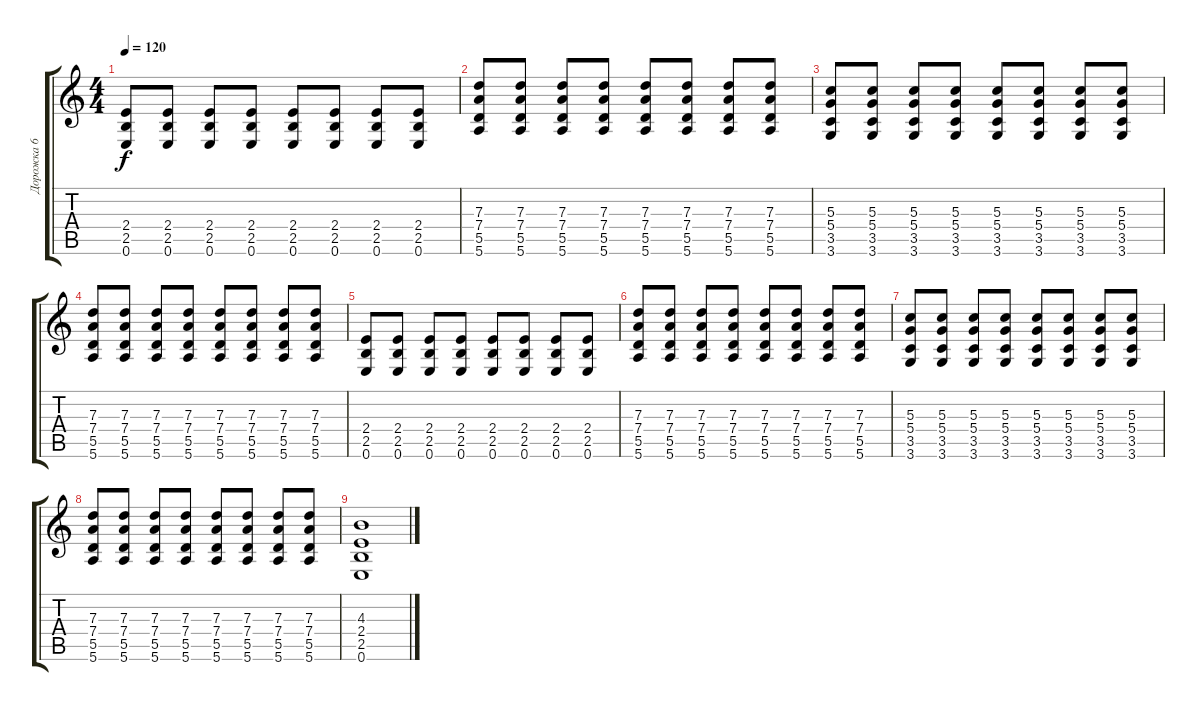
\track ("Дорожка 6" "Дорожка 6") {instrument distortionguitar}
\staff {score tabs}
\tuning (E4 B3 G3 D3 A2 E2) {hide}
\ts (4 4)
\tempo 120
\clef g2
\ks c
(2.4 2.5 0.6).8{dy f} (2.4 2.5 0.6).8 (2.4 2.5 0.6).8 (2.4 2.5 0.6).8 (2.4 2.5 0.6).8 (2.4 2.5 0.6).8 (2.4 2.5 0.6).8 (2.4 2.5 0.6).8 |
(7.3 7.4 5.5 5.6).8 (7.3 7.4 5.5 5.6).8 (7.3 7.4 5.5 5.6).8 (7.3 7.4 5.5 5.6).8 (7.3 7.4 5.5 5.6).8 (7.3 7.4 5.5 5.6).8 (7.3 7.4 5.5 5.6).8 (7.3 7.4 5.5 5.6).8 |
(5.3 5.4 3.5 3.6).8 (5.3 5.4 3.5 3.6).8 (5.3 5.4 3.5 3.6).8 (5.3 5.4 3.5 3.6).8 (5.3 5.4 3.5 3.6).8 (5.3 5.4 3.5 3.6).8 (5.3 5.4 3.5 3.6).8 (5.3 5.4 3.5 3.6).8 |
(7.3 7.4 5.5 5.6).8 (7.3 7.4 5.5 5.6).8 (7.3 7.4 5.5 5.6).8 (7.3 7.4 5.5 5.6).8 (7.3 7.4 5.5 5.6).8 (7.3 7.4 5.5 5.6).8 (7.3 7.4 5.5 5.6).8 (7.3 7.4 5.5 5.6).8 |
(2.4 2.5 0.6).8 (2.4 2.5 0.6).8 (2.4 2.5 0.6).8 (2.4 2.5 0.6).8 (2.4 2.5 0.6).8 (2.4 2.5 0.6).8 (2.4 2.5 0.6).8 (2.4 2.5 0.6).8 |
(7.3 7.4 5.5 5.6).8 (7.3 7.4 5.5 5.6).8 (7.3 7.4 5.5 5.6).8 (7.3 7.4 5.5 5.6).8 (7.3 7.4 5.5 5.6).8 (7.3 7.4 5.5 5.6).8 (7.3 7.4 5.5 5.6).8 (7.3 7.4 5.5 5.6).8 |
(5.3 5.4 3.5 3.6).8 (5.3 5.4 3.5 3.6).8 (5.3 5.4 3.5 3.6).8 (5.3 5.4 3.5 3.6).8 (5.3 5.4 3.5 3.6).8 (5.3 5.4 3.5 3.6).8 (5.3 5.4 3.5 3.6).8 (5.3 5.4 3.5 3.6).8 |
(7.3 7.4 5.5 5.6).8 (7.3 7.4 5.5 5.6).8 (7.3 7.4 5.5 5.6).8 (7.3 7.4 5.5 5.6).8 (7.3 7.4 5.5 5.6).8 (7.3 7.4 5.5 5.6).8 (7.3 7.4 5.5 5.6).8 (7.3 7.4 5.5 5.6).8 |
(4.3 2.4 2.5 0.6).1
